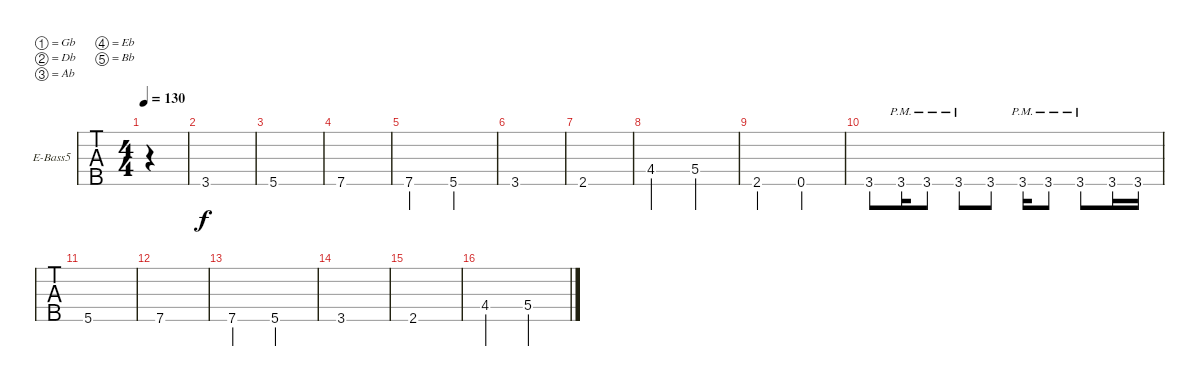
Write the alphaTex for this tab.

\defaultSystemsLayout 4
\bracketExtendMode groupsimilarinstruments
\firstSystemTrackNameOrientation horizontal
\otherSystemsTrackNameOrientation horizontal
\track ("Electric Bass" "E-Bass5") {instrument electricbassfinger}
\staff {tabs}
\tuning (Gb2 Db2 Ab1 Eb1 Bb0)
\ts (4 4)
\tempo 130
\clef f4
\ks c
|
3.5.1 |
5.5.1 |
7.5.1 |
7.5.2 5.5.2 |
3.5.1 |
2.5.1 |
4.4.2 5.4.2 |
2.5.2 0.5.2 |
3.5.8 3.5{pm}.16 3.5{pm}.8 3.5{pm}.8 3.5.8 3.5{pm}.16 3.5{pm}.8 3.5{pm}.8 3.5.16 3.5.16 |
5.5.1 |
7.5.1 |
7.5.2 5.5.2 |
3.5.1 |
2.5.1 |
4.4.2 5.4.2
